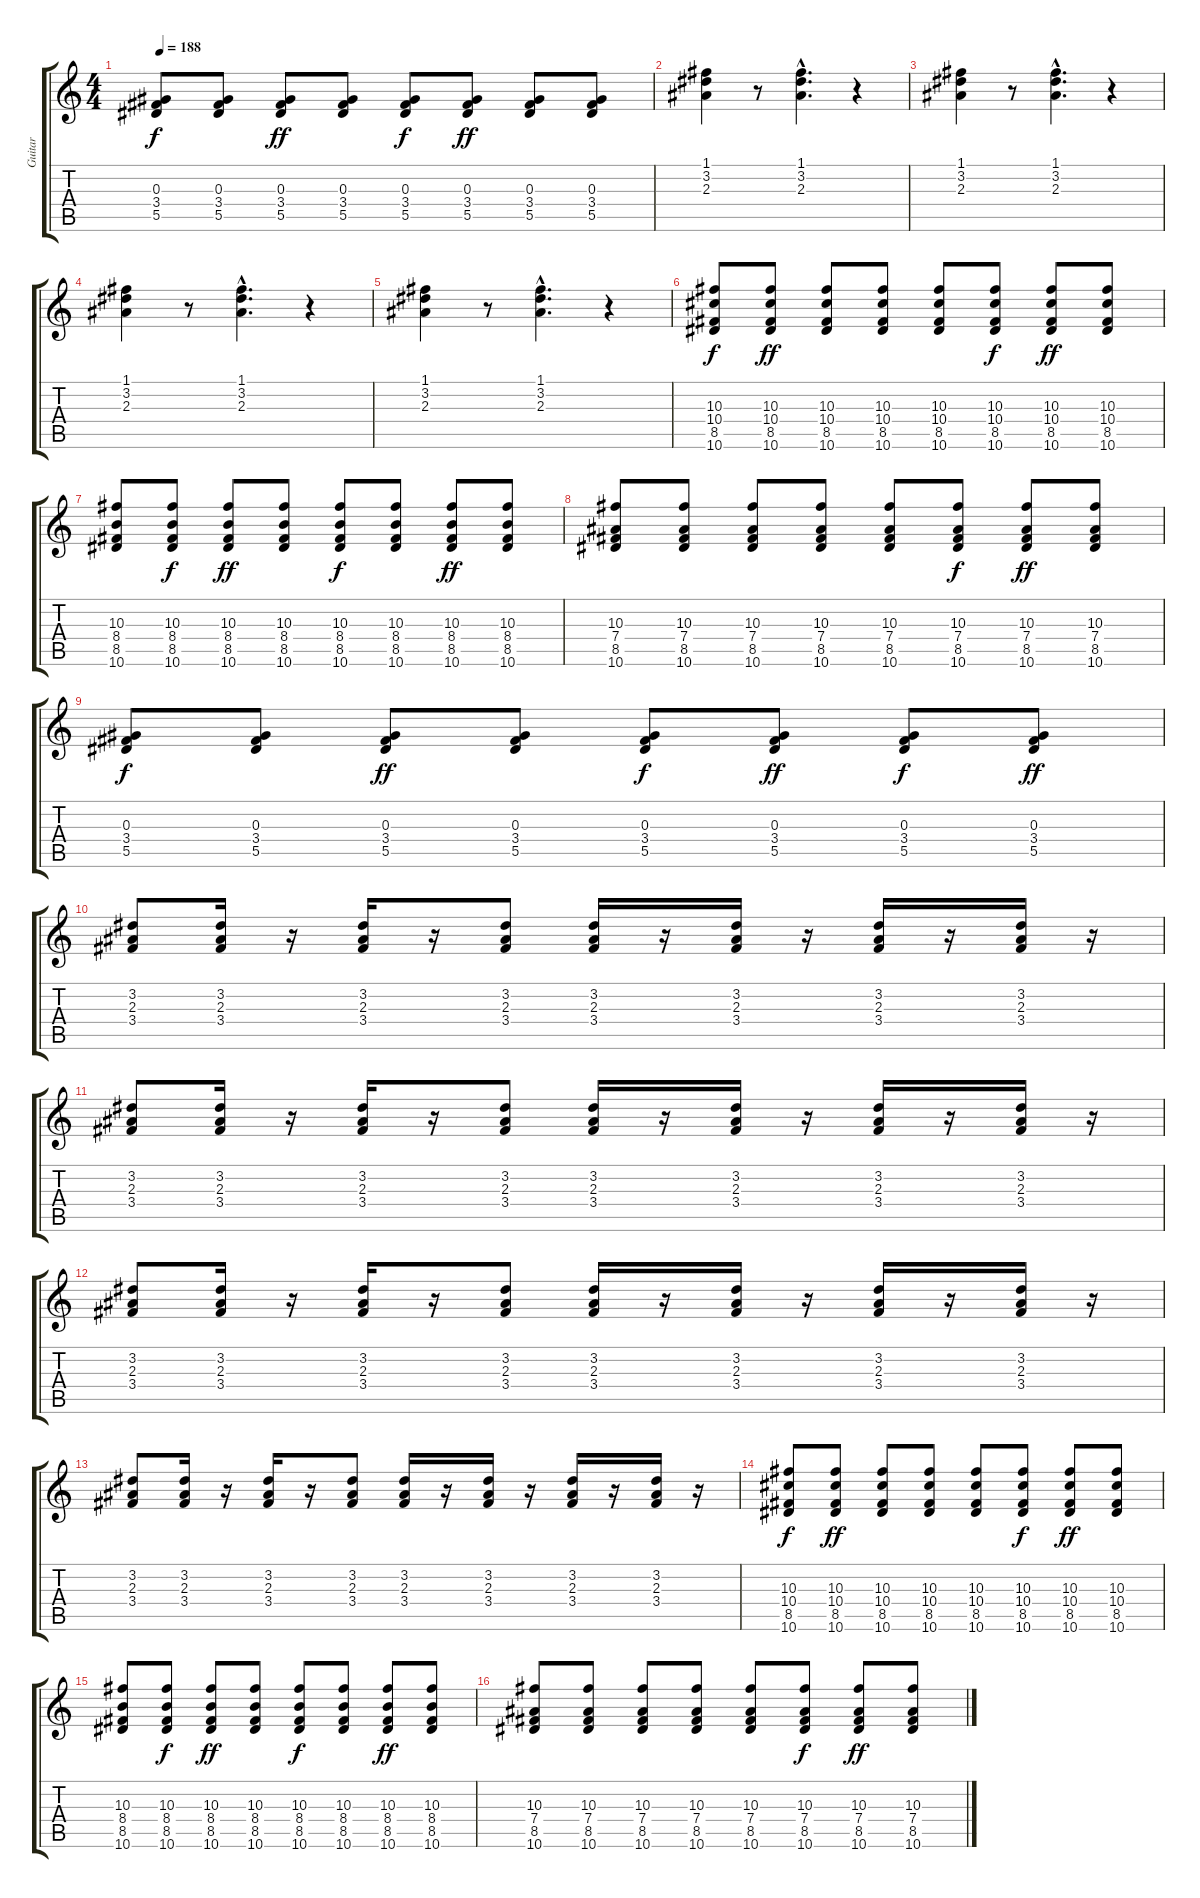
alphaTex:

\track ("Guitar" "Guitar") {instrument overdrivenguitar}
\staff {score tabs}
\tuning (F4 C4 Ab3 Eb3 Bb2 F2) {hide}
\ts (4 4)
\tempo 188
\clef g2
\ks c
(0.3 3.4 5.5).8{dy f} (0.3 3.4 5.5).8 (0.3 3.4 5.5).8{dy ff} (0.3 3.4 5.5).8 (0.3 3.4 5.5).8{dy f} (0.3 3.4 5.5).8{dy ff} (0.3 3.4 5.5).8 (0.3 3.4 5.5).8 |
(1.1 3.2 2.3).4 r.8 (1.1{hac} 3.2{hac} 2.3{hac}).4{d} r.4 |
(1.1 3.2 2.3).4 r.8 (1.1{hac} 3.2{hac} 2.3{hac}).4{d} r.4 |
(1.1 3.2 2.3).4 r.8 (1.1{hac} 3.2{hac} 2.3{hac}).4{d} r.4 |
(1.1 3.2 2.3).4 r.8 (1.1{hac} 3.2{hac} 2.3{hac}).4{d} r.4 |
(10.3 10.4 8.5 10.6).8{dy f} (10.3 10.4 8.5 10.6).8{dy ff} (10.3 10.4 8.5 10.6).8 (10.3 10.4 8.5 10.6).8 (10.3 10.4 8.5 10.6).8 (10.3 10.4 8.5 10.6).8{dy f} (10.3 10.4 8.5 10.6).8{dy ff} (10.3 10.4 8.5 10.6).8 |
(10.3 8.4 8.5 10.6).8 (10.3 8.4 8.5 10.6).8{dy f} (10.3 8.4 8.5 10.6).8{dy ff} (10.3 8.4 8.5 10.6).8 (10.3 8.4 8.5 10.6).8{dy f} (10.3 8.4 8.5 10.6).8 (10.3 8.4 8.5 10.6).8{dy ff} (10.3 8.4 8.5 10.6).8 |
(10.3 7.4 8.5 10.6).8 (10.3 7.4 8.5 10.6).8 (10.3 7.4 8.5 10.6).8 (10.3 7.4 8.5 10.6).8 (10.3 7.4 8.5 10.6).8 (10.3 7.4 8.5 10.6).8{dy f} (10.3 7.4 8.5 10.6).8{dy ff} (10.3 7.4 8.5 10.6).8 |
(0.3 3.4 5.5).8{dy f} (0.3 3.4 5.5).8 (0.3 3.4 5.5).8{dy ff} (0.3 3.4 5.5).8 (0.3 3.4 5.5).8{dy f} (0.3 3.4 5.5).8{dy ff} (0.3 3.4 5.5).8{dy f} (0.3 3.4 5.5).8{dy ff} |
(3.2 2.3 3.4).8 (3.2 2.3 3.4).16 r.16 (3.2 2.3 3.4).16 r.16 (3.2 2.3 3.4).8 (3.2 2.3 3.4).16 r.16 (3.2 2.3 3.4).16 r.16 (3.2 2.3 3.4).16 r.16 (3.2 2.3 3.4).16 r.16 |
(3.2 2.3 3.4).8 (3.2 2.3 3.4).16 r.16 (3.2 2.3 3.4).16 r.16 (3.2 2.3 3.4).8 (3.2 2.3 3.4).16 r.16 (3.2 2.3 3.4).16 r.16 (3.2 2.3 3.4).16 r.16 (3.2 2.3 3.4).16 r.16 |
(3.2 2.3 3.4).8 (3.2 2.3 3.4).16 r.16 (3.2 2.3 3.4).16 r.16 (3.2 2.3 3.4).8 (3.2 2.3 3.4).16 r.16 (3.2 2.3 3.4).16 r.16 (3.2 2.3 3.4).16 r.16 (3.2 2.3 3.4).16 r.16 |
(3.2 2.3 3.4).8 (3.2 2.3 3.4).16 r.16 (3.2 2.3 3.4).16 r.16 (3.2 2.3 3.4).8 (3.2 2.3 3.4).16 r.16 (3.2 2.3 3.4).16 r.16 (3.2 2.3 3.4).16 r.16 (3.2 2.3 3.4).16 r.16 |
(10.3 10.4 8.5 10.6).8{dy f} (10.3 10.4 8.5 10.6).8{dy ff} (10.3 10.4 8.5 10.6).8 (10.3 10.4 8.5 10.6).8 (10.3 10.4 8.5 10.6).8 (10.3 10.4 8.5 10.6).8{dy f} (10.3 10.4 8.5 10.6).8{dy ff} (10.3 10.4 8.5 10.6).8 |
(10.3 8.4 8.5 10.6).8 (10.3 8.4 8.5 10.6).8{dy f} (10.3 8.4 8.5 10.6).8{dy ff} (10.3 8.4 8.5 10.6).8 (10.3 8.4 8.5 10.6).8{dy f} (10.3 8.4 8.5 10.6).8 (10.3 8.4 8.5 10.6).8{dy ff} (10.3 8.4 8.5 10.6).8 |
(10.3 7.4 8.5 10.6).8 (10.3 7.4 8.5 10.6).8 (10.3 7.4 8.5 10.6).8 (10.3 7.4 8.5 10.6).8 (10.3 7.4 8.5 10.6).8 (10.3 7.4 8.5 10.6).8{dy f} (10.3 7.4 8.5 10.6).8{dy ff} (10.3 7.4 8.5 10.6).8
